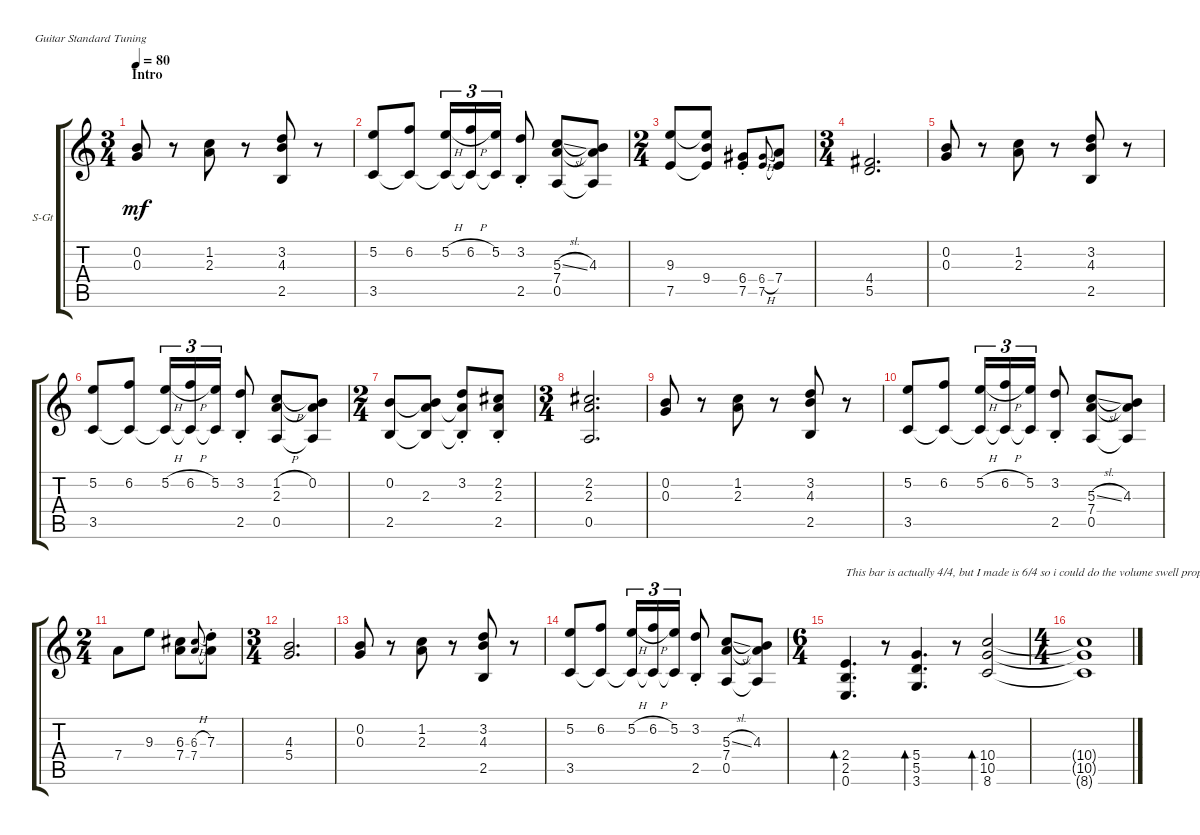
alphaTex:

\bracketExtendMode groupsimilarinstruments
\firstSystemTrackNameOrientation horizontal
\otherSystemsTrackNameOrientation horizontal
\track ("Acoustic Rhythm" "S-Gt") {instrument acousticguitarsteel}
\staff {score tabs}
\tuning (E4 B3 G3 D3 A2 E2)
\ts (3 4)
\section ("" "Intro")
\tempo 80
\clef g2
\scale
0.653631
\ks c
(0.2 0.3).8{dy mf instrument acousticguitarsteel} r.8 (1.2 2.3).8 r.8 (3.2 4.3 2.5).8 r.8 |
\scale
0.346369 (5.2 3.5).8 (6.2 3.5{t}).8 (5.2{h} 3.5{t}).16{tu (3 2)} (6.2{h} 3.5{t}).16{tu (3 2)} (5.2 3.5{t}).16{tu (3 2)} (3.2{st} 2.5{st}).8 (5.3{sl} 7.4 0.5).8 (4.3 7.4{t} 0.5{t}).8 |
\ts (2 4)
\scale
0.5 (7.5 9.3).8 (9.4 7.5{t} 9.3{t}).8 (6.4{st} 7.5{st}).8 (6.4{h} 7.5).8{gr onbeat} (7.4 7.5{t}).8 |
\ts (3 4)
\scale
0.5 (4.4 5.5).2{d} |
\scale
0.5 (0.2 0.3).8 r.8 (1.2 2.3).8 r.8 (3.2 4.3 2.5).8 r.8 |
\scale
0.5 (5.2 3.5).8 (6.2 3.5{t}).8 (5.2{h} 3.5{t}).16{tu (3 2)} (6.2{h} 3.5{t}).16{tu (3 2)} (5.2 3.5{t}).16{tu (3 2)} (3.2{st} 2.5{st}).8 (1.2{h} 2.3 0.5).8 (0.2 2.3{t} 0.5{t}).8 |
\ts (2 4)
\scale
0.5 (2.5 0.2).8 (2.3 2.5{t} 0.2{t}).8 (3.2{st} 2.3{t} 2.5{t}).8 (2.2{st} 2.3{st} 2.5{st}).8 |
\ts (3 4)
\scale
0.5 (2.2 2.3 0.5).2{d} |
\scale
0.5 (0.2 0.3).8 r.8 (1.2 2.3).8 r.8 (3.2 4.3 2.5).8 r.8 |
\scale
0.5 (5.2 3.5).8 (6.2 3.5{t}).8 (5.2{h} 3.5{t}).16{tu (3 2)} (6.2{h} 3.5{t}).16{tu (3 2)} (5.2 3.5{t}).16{tu (3 2)} (3.2{st} 2.5{st}).8 (5.3{sl} 7.4 0.5).8 (4.3 7.4{t} 0.5{t}).8 |
\ts (2 4)
\scale
0.5 7.4.8 9.3.8 (6.3 7.4).8 (7.4 6.3{h}).8{gr onbeat} (7.3{st} 7.4{t}).8 |
\ts (3 4)
\scale
0.5 (5.4 4.3).2{d} |
\scale
0.5 (0.2 0.3).8 r.8 (1.2 2.3).8 r.8 (3.2 4.3 2.5).8 r.8 |
\scale
0.5 (5.2 3.5).8 (6.2 3.5{t}).8 (5.2{h} 3.5{t}).16{tu (3 2)} (6.2{h} 3.5{t}).16{tu (3 2)} (5.2 3.5{t}).16{tu (3 2)} (3.2{st} 2.5{st}).8 (5.3{sl} 7.4 0.5).8 (4.3 7.4{t} 0.5{t}).8 |
\ts (6 4)
\scale
0.653631 (0.6 2.5 2.4).4{d bd 48 txt "This bar is actually 4/4, but I made is 6/4 so i could do the volume swell properly!"} r.8 (3.6 5.5 5.4).4{d bd 57} r.8 (8.6 10.5 10.4).2{bd 54} |
\ts (4 4)
\scale
0.346369 (10.4{t} 10.5{t} 8.6{t}).1
